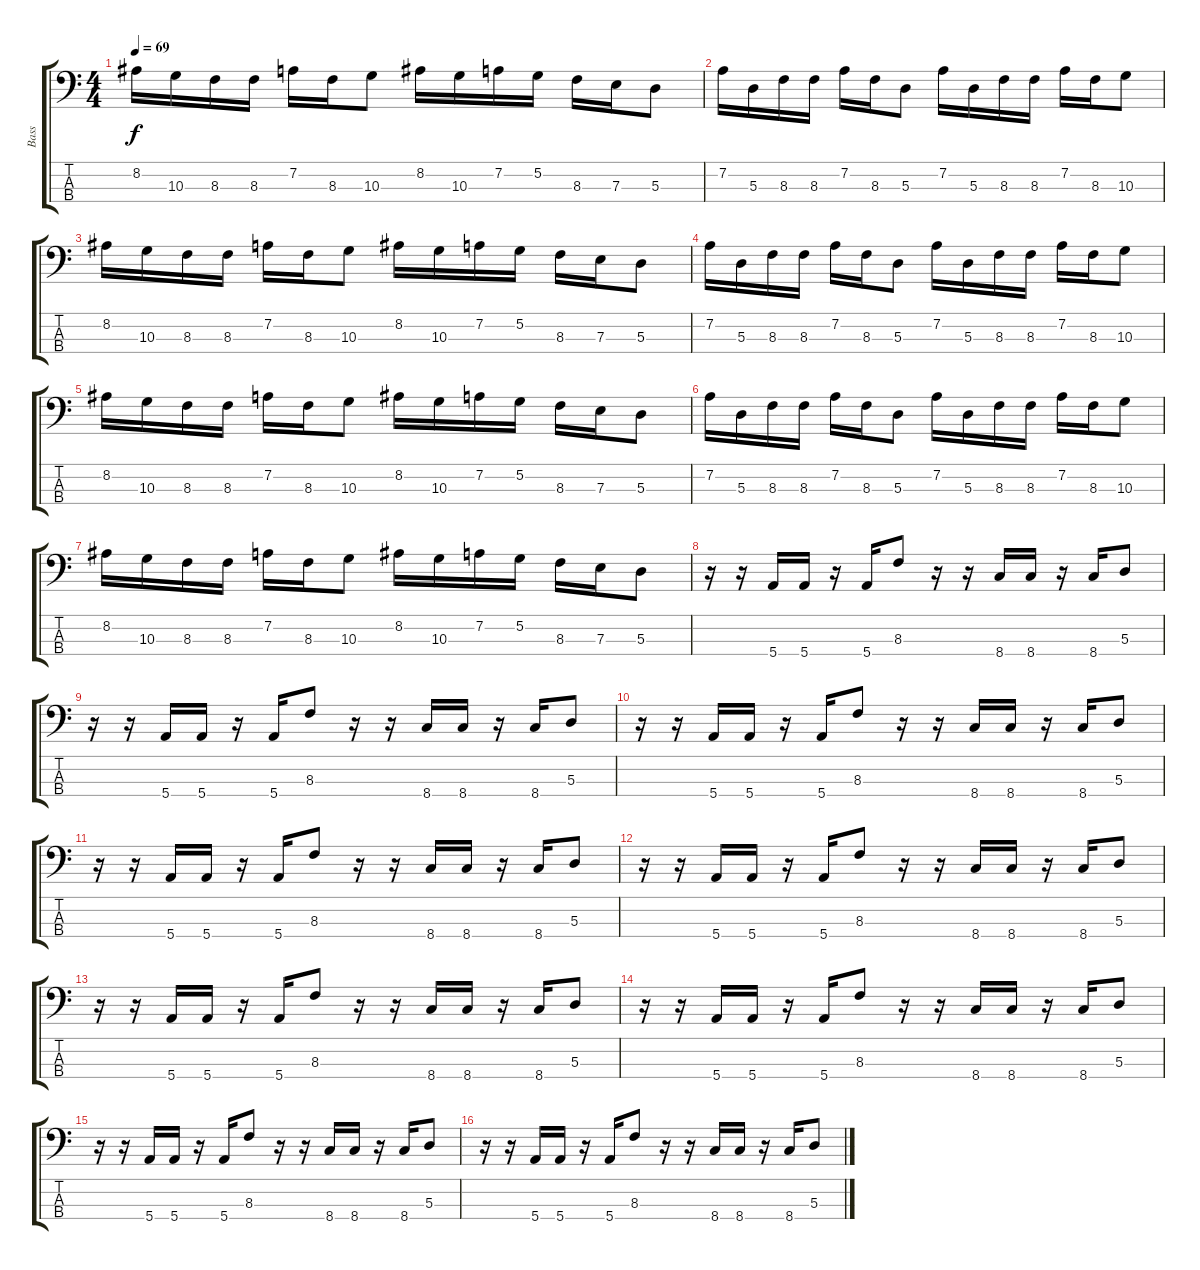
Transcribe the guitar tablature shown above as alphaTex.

\track ("Bass" "Bass") {instrument acousticguitarsteel}
\staff {score tabs}
\tuning (G2 D2 A1 E1) {hide}
\ts (4 4)
\tempo 69
\clef f4
\ks c
8.2.16{dy f} 10.3.16 8.3.16 8.3.16 7.2.16 8.3.16 10.3.8 8.2.16 10.3.16 7.2.16 5.2.16 8.3.16 7.3.16 5.3.8 |
7.2.16 5.3.16 8.3.16 8.3.16 7.2.16 8.3.16 5.3.8 7.2.16 5.3.16 8.3.16 8.3.16 7.2.16 8.3.16 10.3.8 |
8.2.16 10.3.16 8.3.16 8.3.16 7.2.16 8.3.16 10.3.8 8.2.16 10.3.16 7.2.16 5.2.16 8.3.16 7.3.16 5.3.8 |
7.2.16 5.3.16 8.3.16 8.3.16 7.2.16 8.3.16 5.3.8 7.2.16 5.3.16 8.3.16 8.3.16 7.2.16 8.3.16 10.3.8 |
8.2.16 10.3.16 8.3.16 8.3.16 7.2.16 8.3.16 10.3.8 8.2.16 10.3.16 7.2.16 5.2.16 8.3.16 7.3.16 5.3.8 |
7.2.16 5.3.16 8.3.16 8.3.16 7.2.16 8.3.16 5.3.8 7.2.16 5.3.16 8.3.16 8.3.16 7.2.16 8.3.16 10.3.8 |
8.2.16 10.3.16 8.3.16 8.3.16 7.2.16 8.3.16 10.3.8 8.2.16 10.3.16 7.2.16 5.2.16 8.3.16 7.3.16 5.3.8 |
r.16{volume 10} r.16 5.4.16 5.4.16 r.16 5.4.16 8.3.8 r.16 r.16 8.4.16 8.4.16 r.16 8.4.16 5.3.8 |
r.16 r.16 5.4.16 5.4.16 r.16 5.4.16 8.3.8 r.16 r.16 8.4.16 8.4.16 r.16 8.4.16 5.3.8 |
r.16 r.16 5.4.16 5.4.16 r.16 5.4.16 8.3.8 r.16 r.16 8.4.16 8.4.16 r.16 8.4.16 5.3.8 |
r.16 r.16 5.4.16 5.4.16 r.16 5.4.16 8.3.8 r.16 r.16 8.4.16 8.4.16 r.16 8.4.16 5.3.8 |
r.16 r.16 5.4.16 5.4.16 r.16 5.4.16 8.3.8 r.16 r.16 8.4.16 8.4.16 r.16 8.4.16 5.3.8 |
r.16 r.16 5.4.16 5.4.16 r.16 5.4.16 8.3.8 r.16 r.16 8.4.16 8.4.16 r.16 8.4.16 5.3.8 |
r.16 r.16 5.4.16 5.4.16 r.16 5.4.16 8.3.8 r.16 r.16 8.4.16 8.4.16 r.16 8.4.16 5.3.8 |
r.16 r.16 5.4.16 5.4.16 r.16 5.4.16 8.3.8 r.16 r.16 8.4.16 8.4.16 r.16 8.4.16 5.3.8 |
r.16 r.16 5.4.16 5.4.16 r.16 5.4.16 8.3.8 r.16 r.16 8.4.16 8.4.16 r.16 8.4.16 5.3.8
